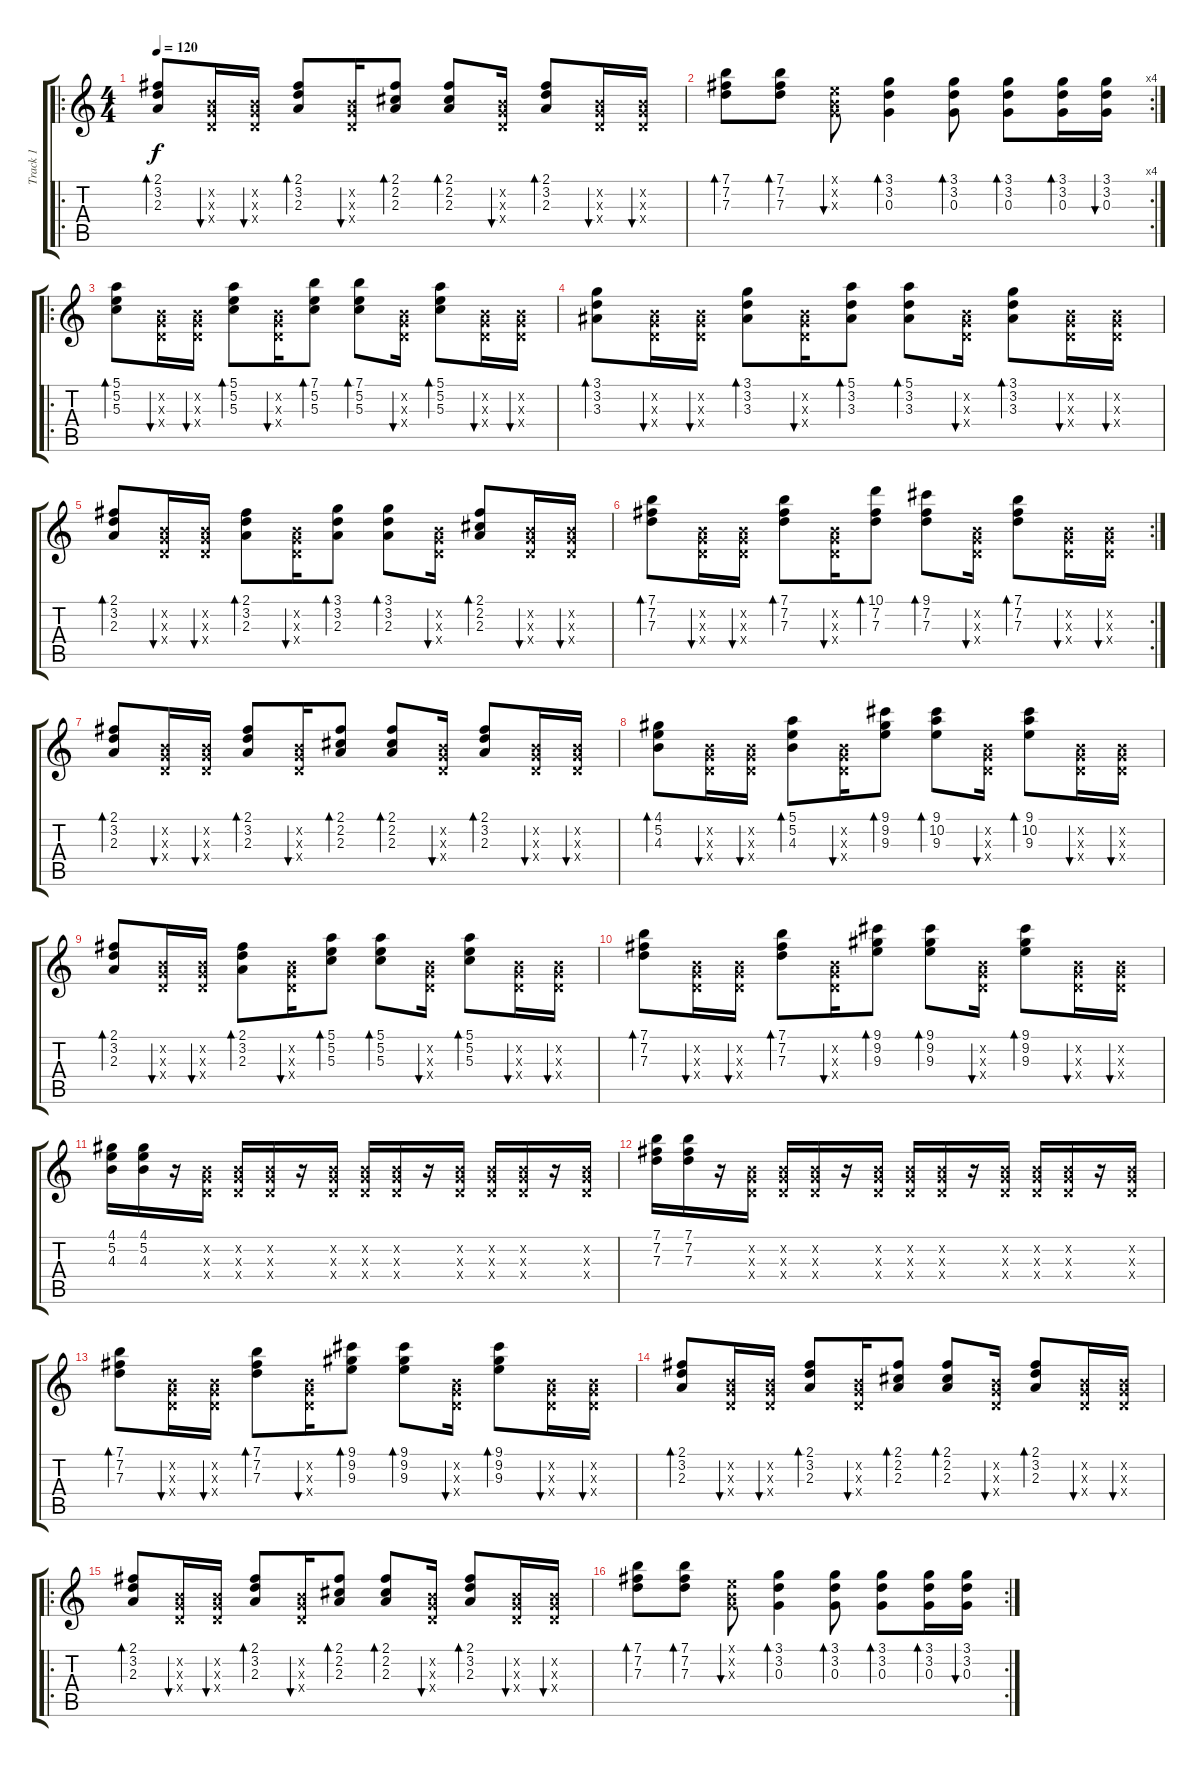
\track ("Track 1" "Track 1") {instrument acousticguitarsteel}
\staff {score tabs}
\tuning (E4 B3 G3 D3 A2 E2) {hide}
\ro
\ts (4 4)
\tempo 120
\clef g2
\ks c
(2.1 3.2 2.3).8{bd 60 dy f} (0.2{x} 0.3{x} 0.4{x}).16{bu 60} (0.2{x} 0.3{x} 0.4{x}).16{bu 60} (2.1 3.2 2.3).8{bd 60} (0.2{x} 0.3{x} 0.4{x}).16{bu 60} (2.1 2.2 2.3).8{bd 60} (2.1 2.2 2.3).8{bd 60} (0.2{x} 0.3{x} 0.4{x}).16{bu 60} (2.1 3.2 2.3).8{bd 60} (0.2{x} 0.3{x} 0.4{x}).16{bu 60} (0.2{x} 0.3{x} 0.4{x}).16{bu 60} |
\rc 4
(7.1 7.2 7.3).8{bd 60} (7.1 7.2 7.3).8{bd 60} (0.1{x} 0.2{x} 0.3{x}).8{bu 60} (3.1 3.2 0.3).4{bd 60} (3.1 3.2 0.3).8{bd 60} (3.1 3.2 0.3).8{bd 60} (3.1 3.2 0.3).16{bd 60} (3.1 3.2 0.3).16{bu 60} |
\ro
(5.1 5.2 5.3).8{bd 60} (0.2{x} 0.3{x} 0.4{x}).16{bu 60} (0.2{x} 0.3{x} 0.4{x}).16{bu 60} (5.1 5.2 5.3).8{bd 60} (0.2{x} 0.3{x} 0.4{x}).16{bu 60} (7.1 5.2 5.3).8{bd 60} (7.1 5.2 5.3).8{bd 60} (0.2{x} 0.3{x} 0.4{x}).16{bu 60} (5.1 5.2 5.3).8{bd 60} (0.2{x} 0.3{x} 0.4{x}).16{bu 60} (0.2{x} 0.3{x} 0.4{x}).16{bu 60} |
(3.1 3.2 3.3).8{bd 60} (0.2{x} 0.3{x} 0.4{x}).16{bu 60} (0.2{x} 0.3{x} 0.4{x}).16{bu 60} (3.1 3.2 3.3).8{bd 60} (0.2{x} 0.3{x} 0.4{x}).16{bu 60} (5.1 3.2 3.3).8{bd 60} (5.1 3.2 3.3).8{bd 60} (0.2{x} 0.3{x} 0.4{x}).16{bu 60} (3.1 3.2 3.3).8{bd 60} (0.2{x} 0.3{x} 0.4{x}).16{bu 60} (0.2{x} 0.3{x} 0.4{x}).16{bu 60} |
(2.1 3.2 2.3).8{bd 60} (0.2{x} 0.3{x} 0.4{x}).16{bu 60} (0.2{x} 0.3{x} 0.4{x}).16{bu 60} (2.1 3.2 2.3).8{bd 60} (0.2{x} 0.3{x} 0.4{x}).16{bu 60} (3.1 3.2 2.3).8{bd 60} (3.1 3.2 2.3).8{bd 60} (0.2{x} 0.3{x} 0.4{x}).16{bu 60} (2.1 2.2 2.3).8{bd 60} (0.2{x} 0.3{x} 0.4{x}).16{bu 60} (0.2{x} 0.3{x} 0.4{x}).16{bu 60} |
\rc 2
(7.1 7.2 7.3).8{bd 60} (0.2{x} 0.3{x} 0.4{x}).16{bu 60} (0.2{x} 0.3{x} 0.4{x}).16{bu 60} (7.1 7.2 7.3).8{bd 60} (0.2{x} 0.3{x} 0.4{x}).16{bu 60} (10.1 7.2 7.3).8{bd 60} (9.1 7.2 7.3).8{bd 60} (0.2{x} 0.3{x} 0.4{x}).16{bu 60} (7.1 7.2 7.3).8{bd 60} (0.2{x} 0.3{x} 0.4{x}).16{bu 60} (0.2{x} 0.3{x} 0.4{x}).16{bu 60} |
(2.1 3.2 2.3).8{bd 60} (0.2{x} 0.3{x} 0.4{x}).16{bu 60} (0.2{x} 0.3{x} 0.4{x}).16{bu 60} (2.1 3.2 2.3).8{bd 60} (0.2{x} 0.3{x} 0.4{x}).16{bu 60} (2.1 2.2 2.3).8{bd 60} (2.1 2.2 2.3).8{bd 60} (0.2{x} 0.3{x} 0.4{x}).16{bu 60} (2.1 3.2 2.3).8{bd 60} (0.2{x} 0.3{x} 0.4{x}).16{bu 60} (0.2{x} 0.3{x} 0.4{x}).16{bu 60} |
(4.1 5.2 4.3).8{bd 60} (0.2{x} 0.3{x} 0.4{x}).16{bu 60} (0.2{x} 0.3{x} 0.4{x}).16{bu 60} (5.1 5.2 4.3).8{bd 60} (0.2{x} 0.3{x} 0.4{x}).16{bu 60} (9.1 9.2 9.3).8{bd 60} (9.1 10.2 9.3).8{bd 60} (0.2{x} 0.3{x} 0.4{x}).16{bu 60} (9.1 10.2 9.3).8{bd 60} (0.2{x} 0.3{x} 0.4{x}).16{bu 60} (0.2{x} 0.3{x} 0.4{x}).16{bu 60} |
(2.1 3.2 2.3).8{bd 60} (0.2{x} 0.3{x} 0.4{x}).16{bu 60} (0.2{x} 0.3{x} 0.4{x}).16{bu 60} (2.1 3.2 2.3).8{bd 60} (0.2{x} 0.3{x} 0.4{x}).16{bu 60} (5.1 5.2 5.3).8{bd 60} (5.1 5.2 5.3).8{bd 60} (0.2{x} 0.3{x} 0.4{x}).16{bu 60} (5.1 5.2 5.3).8{bd 60} (0.2{x} 0.3{x} 0.4{x}).16{bu 60} (0.2{x} 0.3{x} 0.4{x}).16{bu 60} |
(7.1 7.2 7.3).8{bd 60} (0.2{x} 0.3{x} 0.4{x}).16{bu 60} (0.2{x} 0.3{x} 0.4{x}).16{bu 60} (7.1 7.2 7.3).8{bd 60} (0.2{x} 0.3{x} 0.4{x}).16{bu 60} (9.1 9.2 9.3).8{bd 60} (9.1 9.2 9.3).8{bd 60} (0.2{x} 0.3{x} 0.4{x}).16{bu 60} (9.1 9.2 9.3).8{bd 60} (0.2{x} 0.3{x} 0.4{x}).16{bu 60} (0.2{x} 0.3{x} 0.4{x}).16{bu 60} |
(4.1 5.2 4.3).16 (4.1 5.2 4.3).16 r.16 (0.2{x} 0.3{x} 0.4{x}).16 (0.2{x} 0.3{x} 0.4{x}).16 (0.2{x} 0.3{x} 0.4{x}).16 r.16 (0.2{x} 0.3{x} 0.4{x}).16 (0.2{x} 0.3{x} 0.4{x}).16 (0.2{x} 0.3{x} 0.4{x}).16 r.16 (0.2{x} 0.3{x} 0.4{x}).16 (0.2{x} 0.3{x} 0.4{x}).16 (0.2{x} 0.3{x} 0.4{x}).16 r.16 (0.2{x} 0.3{x} 0.4{x}).16 |
(7.1 7.2 7.3).16 (7.1 7.2 7.3).16 r.16 (0.2{x} 0.3{x} 0.4{x}).16 (0.2{x} 0.3{x} 0.4{x}).16 (0.2{x} 0.3{x} 0.4{x}).16 r.16 (0.2{x} 0.3{x} 0.4{x}).16 (0.2{x} 0.3{x} 0.4{x}).16 (0.2{x} 0.3{x} 0.4{x}).16 r.16 (0.2{x} 0.3{x} 0.4{x}).16 (0.2{x} 0.3{x} 0.4{x}).16 (0.2{x} 0.3{x} 0.4{x}).16 r.16 (0.2{x} 0.3{x} 0.4{x}).16 |
(7.1 7.2 7.3).8{bd 60} (0.2{x} 0.3{x} 0.4{x}).16{bu 60} (0.2{x} 0.3{x} 0.4{x}).16{bu 60} (7.1 7.2 7.3).8{bd 60} (0.2{x} 0.3{x} 0.4{x}).16{bu 60} (9.1 9.2 9.3).8{bd 60} (9.1 9.2 9.3).8{bd 60} (0.2{x} 0.3{x} 0.4{x}).16{bu 60} (9.1 9.2 9.3).8{bd 60} (0.2{x} 0.3{x} 0.4{x}).16{bu 60} (0.2{x} 0.3{x} 0.4{x}).16{bu 60} |
(2.1 3.2 2.3).8{bd 60} (0.2{x} 0.3{x} 0.4{x}).16{bu 60} (0.2{x} 0.3{x} 0.4{x}).16{bu 60} (2.1 3.2 2.3).8{bd 60} (0.2{x} 0.3{x} 0.4{x}).16{bu 60} (2.1 2.2 2.3).8{bd 60} (2.1 2.2 2.3).8{bd 60} (0.2{x} 0.3{x} 0.4{x}).16{bu 60} (2.1 3.2 2.3).8{bd 60} (0.2{x} 0.3{x} 0.4{x}).16{bu 60} (0.2{x} 0.3{x} 0.4{x}).16{bu 60} |
\ro
(2.1 3.2 2.3).8{bd 60} (0.2{x} 0.3{x} 0.4{x}).16{bu 60} (0.2{x} 0.3{x} 0.4{x}).16{bu 60} (2.1 3.2 2.3).8{bd 60} (0.2{x} 0.3{x} 0.4{x}).16{bu 60} (2.1 2.2 2.3).8{bd 60} (2.1 2.2 2.3).8{bd 60} (0.2{x} 0.3{x} 0.4{x}).16{bu 60} (2.1 3.2 2.3).8{bd 60} (0.2{x} 0.3{x} 0.4{x}).16{bu 60} (0.2{x} 0.3{x} 0.4{x}).16{bu 60} |
\rc 2
(7.1 7.2 7.3).8{bd 60} (7.1 7.2 7.3).8{bd 60} (0.1{x} 0.2{x} 0.3{x}).8{bu 60} (3.1 3.2 0.3).4{bd 60} (3.1 3.2 0.3).8{bd 60} (3.1 3.2 0.3).8{bd 60} (3.1 3.2 0.3).16{bd 60} (3.1 3.2 0.3).16{bu 60}
